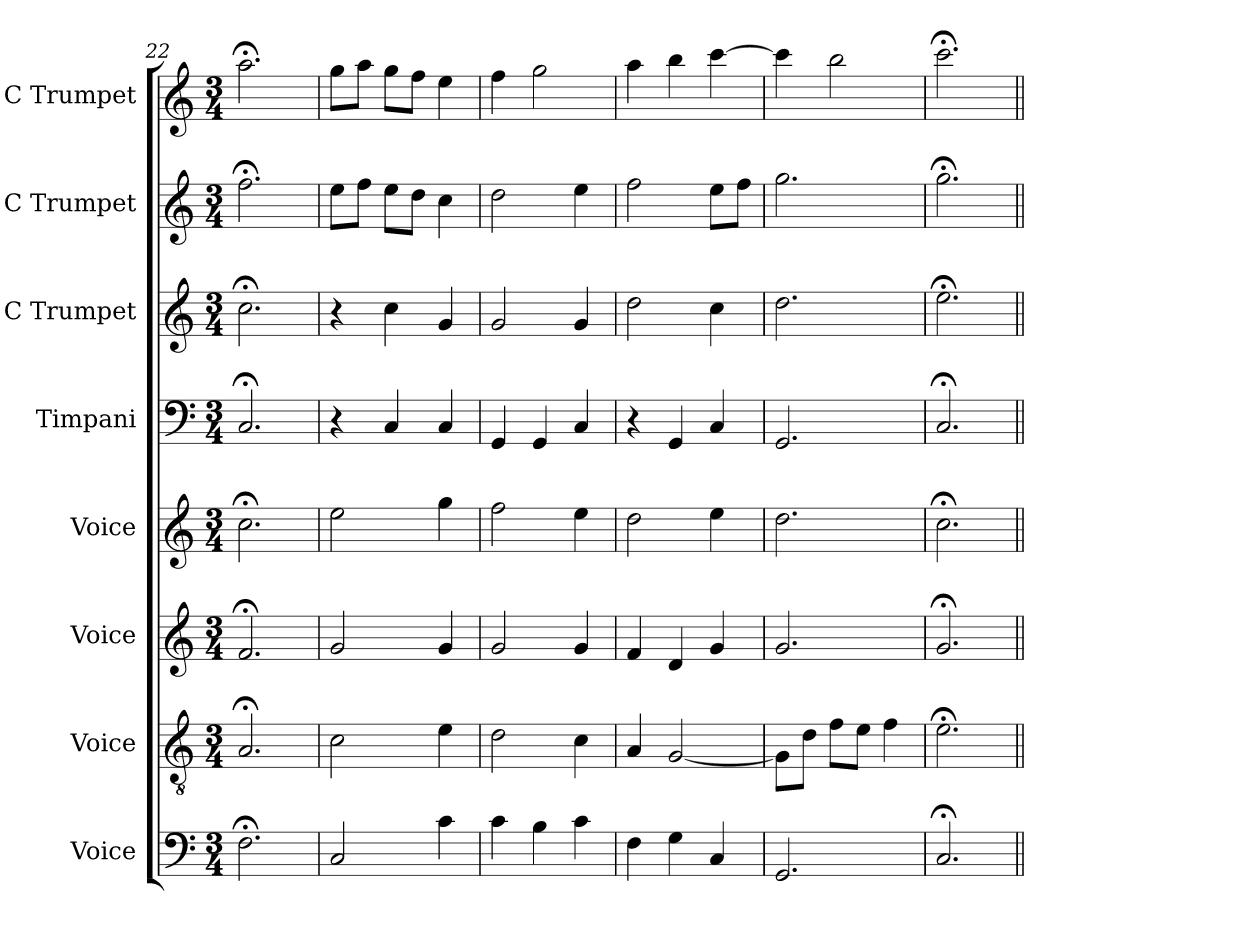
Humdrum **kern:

**kern	**kern	**kern	**kern	**kern	**kern	**kern	**kern
*part8	*part7	*part6	*part5	*part4	*part3	*part2	*part1
*staff8	*staff7	*staff6	*staff5	*staff4	*staff3	*staff2	*staff1
*I"Voice	*I"Voice	*I"Voice	*I"Voice	*I"Timpani	*I"C Trumpet	*I"C Trumpet	*I"C Trumpet
*I'V	*I'V	*I'V	*I'V	*I'Timp.	*I'C Tpt.	*I'C Tpt.	*I'C Tpt.
*clefF4	*clefGv2	*clefG2	*clefG2	*clefF4	*clefG2	*clefG2	*clefG2
*k[]	*k[]	*k[]	*k[]	*k[]	*k[]	*k[]	*k[]
*M3/4	*M3/4	*M3/4	*M3/4	*M3/4	*M3/4	*M3/4	*M3/4
=22	=22	=22	=22	=22	=22	=22	=22
2.F;<\	2.A;</	2.f;</	2.cc;<\	2.C;</	2.cc;<\	2.ff;<\	2.aa;<\
=23	=23	=23	=23	=23	=23	=23	=23
2C/	2c\	2g/	2ee\	4r	4r	8ee\L	8gg\L
.	.	.	.	.	.	8ff\J	8aa\J
.	.	.	.	4C/	4cc\	8ee\L	8gg\L
.	.	.	.	.	.	8dd\J	8ff\J
4c\	4e\	4g/	4gg\	4C/	4g/	4cc\	4ee\
=24	=24	=24	=24	=24	=24	=24	=24
4c\	2d\	2g/	2ff\	4GG/	2g/	2dd\	4ff\
4B\	.	.	.	4GG/	.	.	2gg\
4c\	4c\	4g/	4ee\	4C/	4g/	4ee\	.
=25	=25	=25	=25	=25	=25	=25	=25
4F\	4A/	4f/	2dd\	4r	2dd\	2ff\	4aa\
4G\	[2G/	4d/	.	4GG/	.	.	4bb\
4C/	.	4g/	4ee\	4C/	4cc\	8ee\L	[4ccc\
.	.	.	.	.	.	8ff\J	.
=26	=26	=26	=26	=26	=26	=26	=26
2.GG/	8G\L]	2.g/	2.dd\	2.GG/	2.dd\	2.gg\	4ccc\]
.	8d\J	.	.	.	.	.	.
.	8f\L	.	.	.	.	.	2bb\
.	8e\J	.	.	.	.	.	.
.	4f\	.	.	.	.	.	.
=27	=27	=27	=27	=27	=27	=27	=27
2.C;</	2.e;<\	2.g;</	2.cc;<\	2.C;</	2.ee;<\	2.gg;<\	2.ccc;<\
=||	=||	=||	=||	=||	=||	=||	=||
*-	*-	*-	*-	*-	*-	*-	*-
